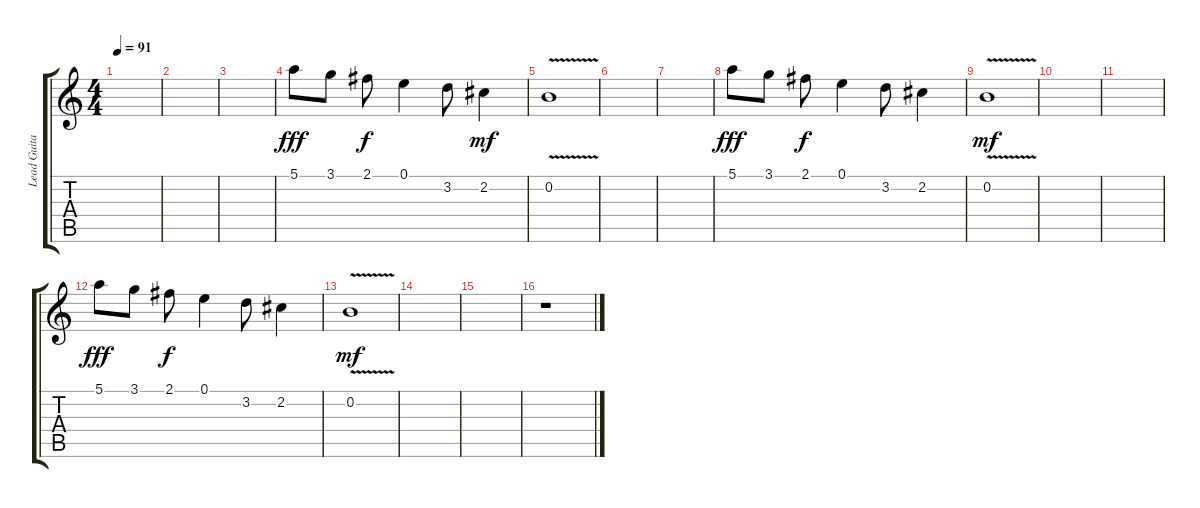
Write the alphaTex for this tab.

\track ("Lead Guitar" "Lead Guita") {instrument overdrivenguitar}
\staff {score tabs}
\tuning (E4 B3 G3 D3 A2 D2) {hide}
\ts (4 4)
\tempo 91
\clef g2
\ks c
|
|
|
5.1.8{dy fff volume 8} 3.1.8 2.1.8{dy f} 0.1.4 3.2.8 2.2.4{dy mf} |
0.2{v}.1 |
|
|
5.1.8{dy fff} 3.1.8 2.1.8{dy f} 0.1.4 3.2.8 2.2.4 |
0.2{v}.1{dy mf} |
|
|
5.1.8{dy fff} 3.1.8 2.1.8{dy f} 0.1.4 3.2.8 2.2.4 |
0.2{v}.1{dy mf} |
|
|
r.1
